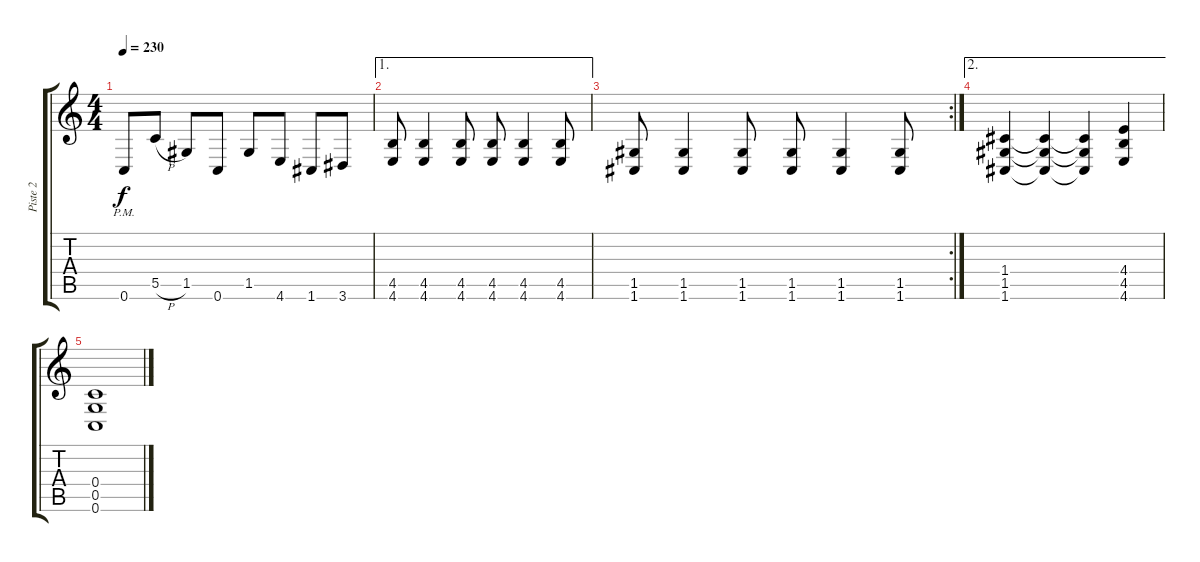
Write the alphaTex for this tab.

\track ("Piste 2" "Piste 2") {instrument distortionguitar}
\staff {score tabs}
\tuning (D4 A3 F3 C3 G2 C2) {hide}
\ts (4 4)
\tempo 230
\clef g2
\ks c
0.6{pm}.8{dy f} 5.5{h}.8 1.5.8 0.6.8 1.5.8 4.6.8 1.6.8 3.6.8 |
\ae 1
(4.5 4.6).8 (4.5 4.6).4 (4.5 4.6).8 (4.5 4.6).8 (4.5 4.6).4 (4.5 4.6).8 |
\rc 2
(1.5 1.6).8 (1.5 1.6).4 (1.5 1.6).8 (1.5 1.6).8 (1.5 1.6).4 (1.5 1.6).8 |
\ae 2
(1.4 1.5 1.6).4 (1.4{t} 1.5{t} 1.6{t}).4 (1.4{t} 1.5{t} 1.6{t}).4 (4.4 4.5 4.6).4 |
(0.4 0.5 0.6).1
